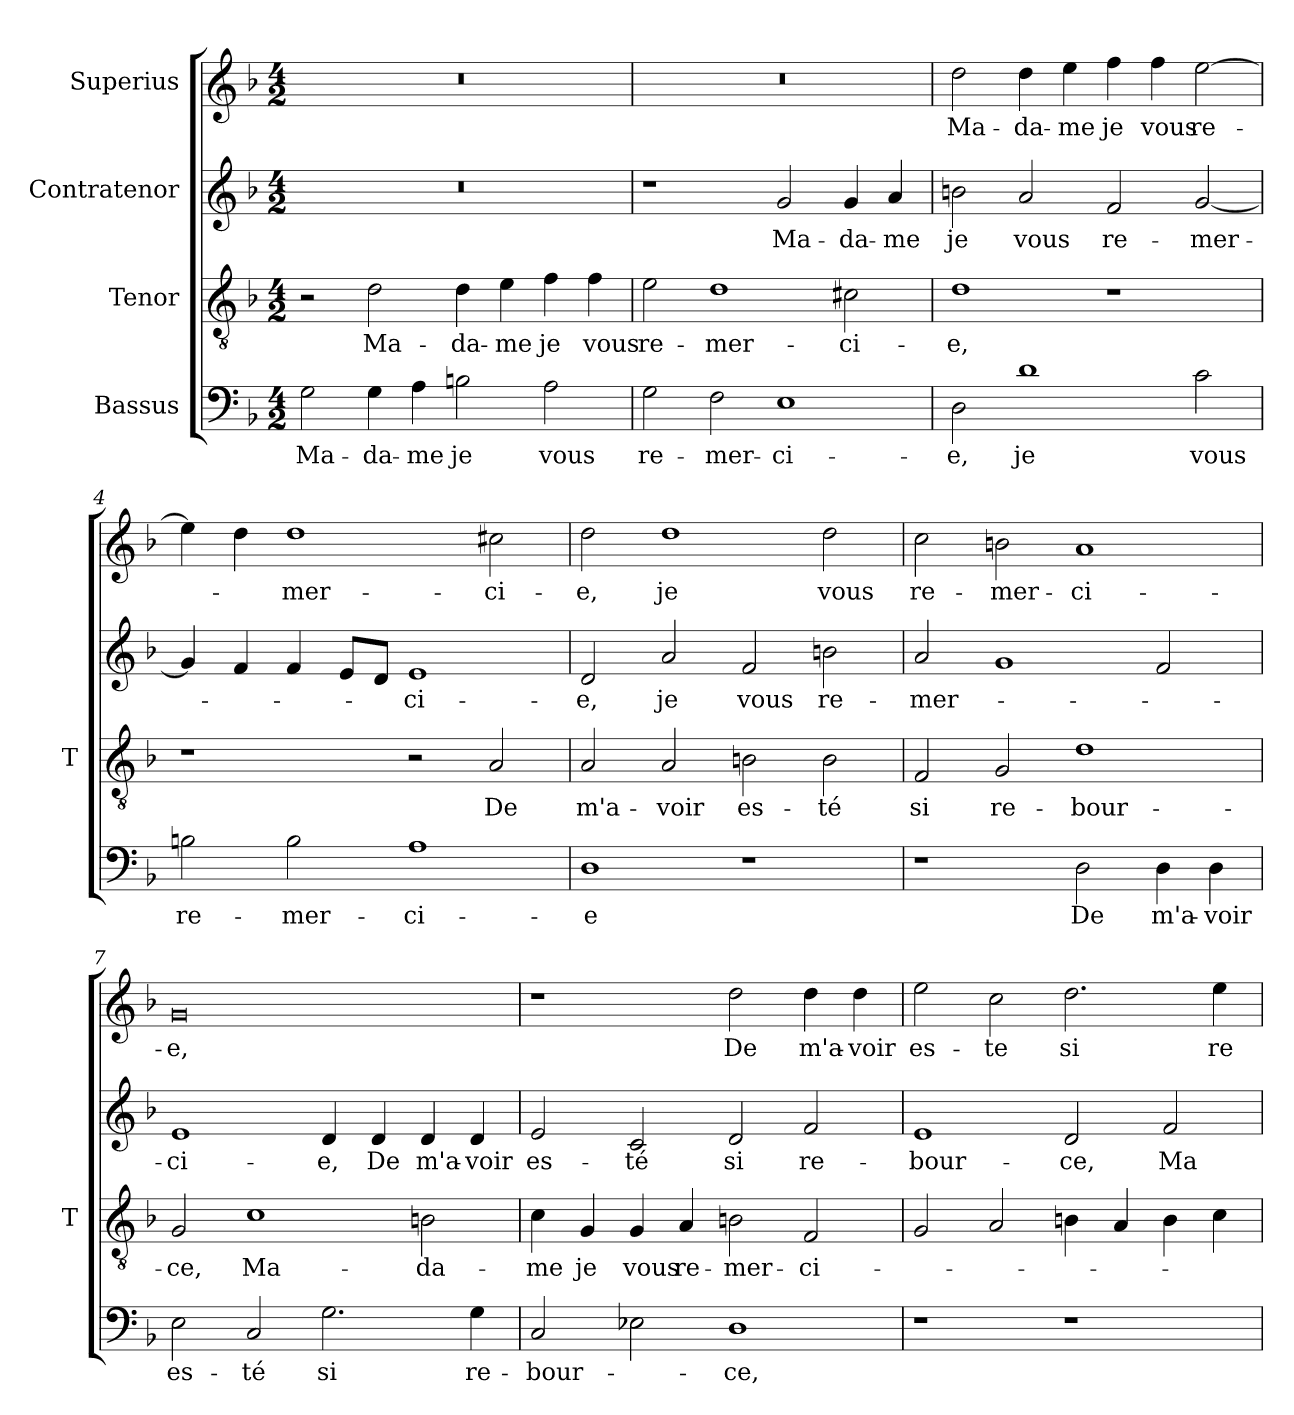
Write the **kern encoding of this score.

**kern	**text	**kern	**text	**kern	**text	**kern	**text
*part4	*part4	*part3	*part3	*part2	*part2	*part1	*part1
*staff4	*staff4	*staff3	*staff3	*staff2	*staff2	*staff1	*staff1
*I"Bassus	*	*I"Tenor	*	*I"Contratenor	*	*I"Superius	*
*	*	*I'T	*	*	*	*	*
*clefF4	*	*clefGv2	*	*clefG2	*	*clefG2	*
*k[b-]	*	*k[b-]	*	*k[b-]	*	*k[b-]	*
*M4/2	*	*M4/2	*	*M4/2	*	*M4/2	*
=1	=1	=1	=1	=1	=1	=1	=1
2G	Ma-	2r	.	0r	.	0r	.
4G	da-	2d	Ma-	.	.	.	.
4A	-me	.	.	.	.	.	.
2B	-je	4d	da-	.	.	.	.
.	.	4e	-me	.	.	.	.
2A	-vous	4f	-je	.	.	.	.
.	.	4f	-vous	.	.	.	.
=2	=2	=2	=2	=2	=2	=2	=2
2G	re-	2e	re-	1r	.	0r	.
2F	mer-	1d	mer-	.	.	.	.
1E	ci-	.	.	2g	Ma-	.	.
.	.	2c#X	ci-	4g	da-	.	.
.	.	.	.	4a	-me	.	.
=3	=3	=3	=3	=3	=3	=3	=3
2D	-e,	1d	-e,	2b	-je	2dd	Ma-
1d	-je	.	.	2a	-vous	4dd	da-
.	.	.	.	.	.	4ee	-me
.	.	1r	.	2f	re-	4ff	-je
.	.	.	.	.	.	4ff	-vous
2c	-vous	.	.	[2g	mer-	[2ee	re-
=4	=4	=4	=4	=4	=4	=4	=4
2B	re-	1r	.	4g]	.	4ee]	.
.	.	.	.	4f	.	4dd	.
2B	mer-	.	.	4f	.	1dd	mer-
.	.	.	.	8eL	.	.	.
.	.	.	.	8dJ	.	.	.
1A	ci-	2r	.	1e	ci-	.	.
.	.	2A	-De	.	.	2cc#X	ci-
=5	=5	=5	=5	=5	=5	=5	=5
1D	-e	2A	m'a-	2d	-e,	2dd	-e,
.	.	2A	-voir	2a	-je	1dd	-je
1r	.	2B	es-	2f	-vous	.	.
.	.	2B	-té	2b	re-	2dd	-vous
=6	=6	=6	=6	=6	=6	=6	=6
1r	.	2F	-si	2a	mer-	2cc	re-
.	.	2G	re-	1g	.	2b	mer-
2D	-De	1d	bour-	.	.	1a	ci-
4D	m'a-	.	.	2f	.	.	.
4D	-voir	.	.	.	.	.	.
=7	=7	=7	=7	=7	=7	=7	=7
2E	es-	2G	-ce,	1e	ci-	0g	-e,
2C	-té	1c	Ma-	.	.	.	.
2.G	-si	.	.	4d	-e,	.	.
.	.	.	.	4d	-De	.	.
.	.	2B	da-	4d	m'a-	.	.
4G	re-	.	.	4d	-voir	.	.
=8	=8	=8	=8	=8	=8	=8	=8
2C	bour-	4c	-me	2e	es-	1r	.
.	.	4G	-je	.	.	.	.
2E-X	.	4G	-vous	2c	-té	.	.
.	.	4A	re-	.	.	.	.
1D	-ce,	2B	mer-	2d	-si	2dd	-De
.	.	2F	ci-	2f	re-	4dd	m'a-
.	.	.	.	.	.	4dd	-voir
=9	=9	=9	=9	=9	=9	=9	=9
1r	.	2G	.	1e	bour-	2ee	es-
.	.	2A	.	.	.	2cc	-te
1r	.	4B	.	2d	-ce,	2.dd	-si
.	.	4A	.	.	.	.	.
.	.	4B	.	2f	Ma-	.	.
.	.	4c	.	.	.	4ee	re-
=	=	=	=	=	=	=	=
*-	*-	*-	*-	*-	*-	*-	*-
